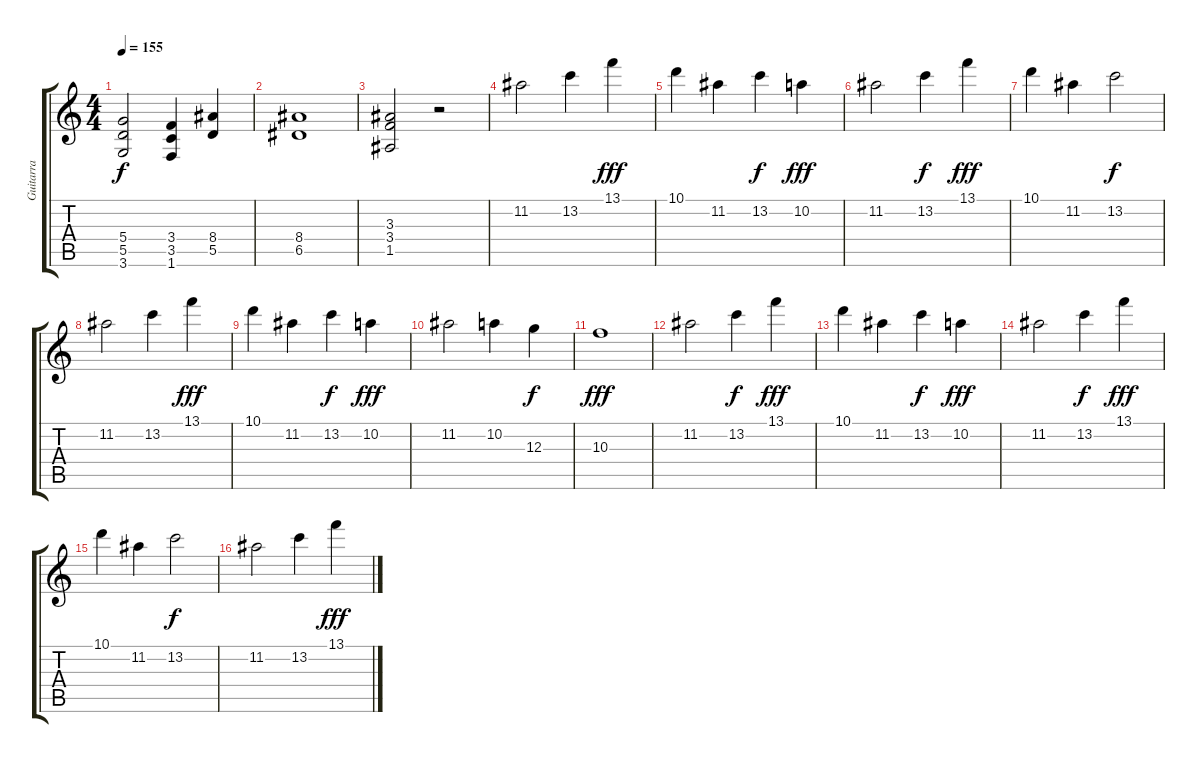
\track ("Guitarra" "Guitarra") {instrument overdrivenguitar}
\staff {score tabs}
\tuning (E4 B3 G3 D3 A2 E2) {hide}
\ts (4 4)
\tempo 155
\clef g2
\ks c
(5.4{t} 5.5{t} 3.6{t}).2{dy f} (3.4 3.5 1.6).4 (8.4 5.5).4 |
(8.4 6.5).1 |
(3.3 3.4 1.5).2 r.2 |
11.2.2 13.2.4 13.1.4{dy fff} |
10.1.4 11.2.4 13.2.4{dy f} 10.2.4{dy fff} |
11.2.2 13.2.4{dy f} 13.1.4{dy fff} |
10.1.4 11.2.4 13.2.2{dy f} |
11.2.2 13.2.4 13.1.4{dy fff} |
10.1.4 11.2.4 13.2.4{dy f} 10.2.4{dy fff} |
11.2.2 10.2.4 12.3.4{dy f} |
10.3.1{dy fff} |
11.2.2 13.2.4{dy f} 13.1.4{dy fff} |
10.1.4 11.2.4 13.2.4{dy f} 10.2.4{dy fff} |
11.2.2 13.2.4{dy f} 13.1.4{dy fff} |
10.1.4 11.2.4 13.2.2{dy f} |
11.2.2 13.2.4 13.1.4{dy fff}
